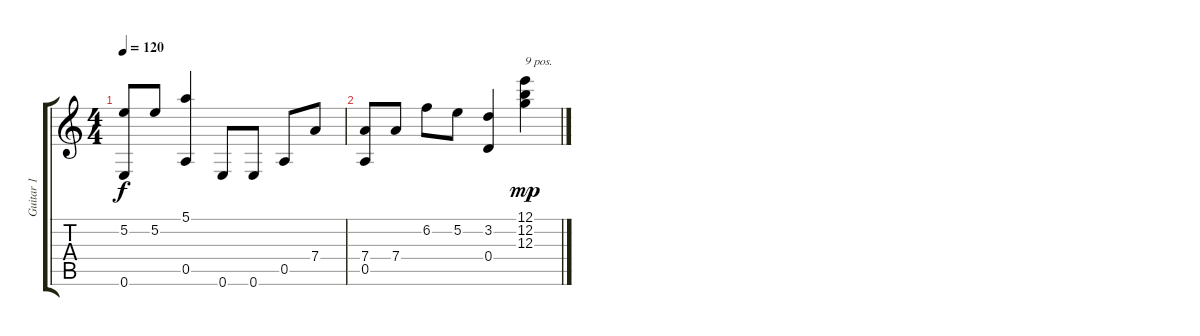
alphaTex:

\track ("Guitar 1" "Guitar 1") {instrument acousticguitarnylon}
\staff {score tabs}
\tuning (E4 B3 G3 D3 A2 E2) {hide}
\ts (4 4)
\tempo 120
\clef g2
\ks c
(5.2 0.6).8{dy f} 5.2.8 (5.1 0.5).4 0.6.8 0.6.8 0.5.8 7.4.8 |
(7.4 0.5).8 7.4.8 6.2.8 5.2.8 (3.2 0.4).4 (12.1 12.2 12.3).4{txt "9 pos." dy mp}
